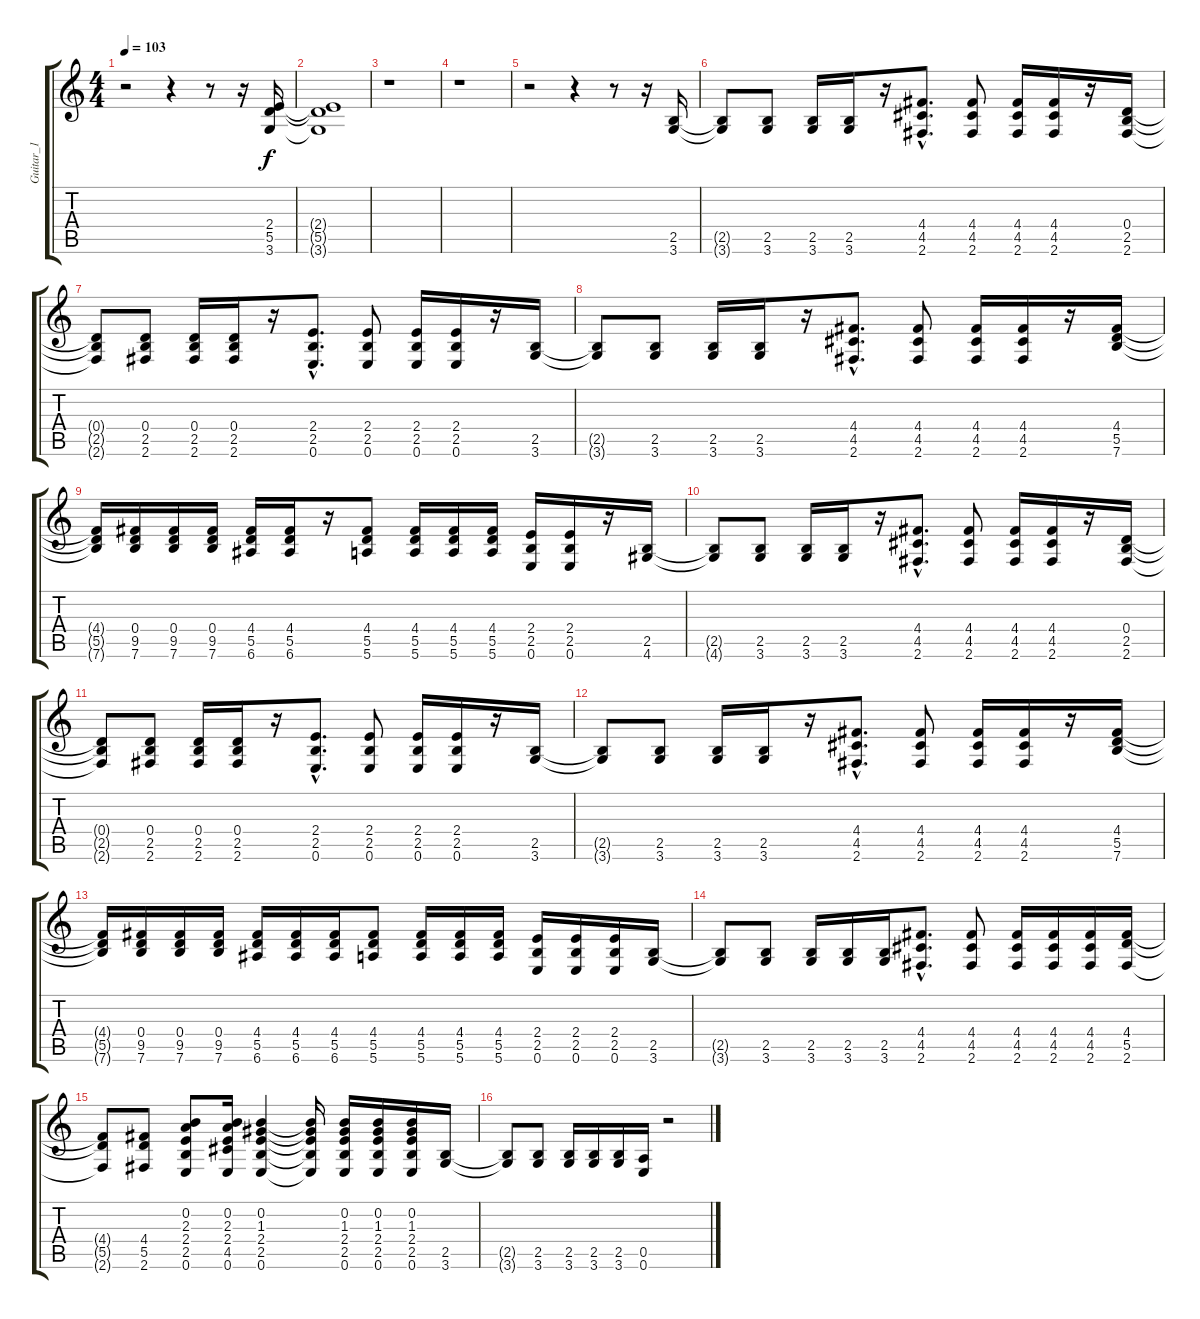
\track ("Guitar_1" "Guitar_1") {instrument distortionguitar}
\staff {score tabs}
\tuning (E4 B3 G3 D3 A2 E2) {hide}
\ts (4 4)
\tempo 103
\clef g2
\ks c
r.2{dy f} r.4 r.8 r.16 (2.4 5.5 3.6).16 |
(2.4{t} 5.5{t} 3.6{t}).1 |
r.1 |
r.1 |
r.2 r.4 r.8 r.16 (2.5 3.6).16 |
(2.5{t} 3.6{t}).8 (2.5 3.6).8 (2.5 3.6).16 (2.5 3.6).16 r.16 (4.4{hac} 4.5{hac} 2.6{hac}).8{d} (4.4 4.5 2.6).8 (4.4 4.5 2.6).16 (4.4 4.5 2.6).16 r.16 (0.4 2.5 2.6).16 |
(0.4{t} 2.5{t} 2.6{t}).8 (0.4 2.5 2.6).8 (0.4 2.5 2.6).16 (0.4 2.5 2.6).16 r.16 (2.4{hac} 2.5{hac} 0.6{hac}).8{d} (2.4 2.5 0.6).8 (2.4 2.5 0.6).16 (2.4 2.5 0.6).16 r.16 (2.5 3.6).16 |
(2.5{t} 3.6{t}).8 (2.5 3.6).8 (2.5 3.6).16 (2.5 3.6).16 r.16 (4.4{hac} 4.5{hac} 2.6{hac}).8{d} (4.4 4.5 2.6).8 (4.4 4.5 2.6).16 (4.4 4.5 2.6).16 r.16 (4.4 5.5 7.6).16 |
(4.4{t} 5.5{t} 7.6{t}).16 (0.4 9.5 7.6).16 (0.4 9.5 7.6).16 (0.4 9.5 7.6).16 (4.4 5.5 6.6).16 (4.4 5.5 6.6).16 r.16 (4.4 5.5 5.6).8 (4.4 5.5 5.6).16 (4.4 5.5 5.6).16 (4.4 5.5 5.6).16 (2.4 2.5 0.6).16 (2.4 2.5 0.6).16 r.16 (2.5 4.6).16 |
(2.5{t} 4.6{t}).8 (2.5 3.6).8 (2.5 3.6).16 (2.5 3.6).16 r.16 (4.4{hac} 4.5{hac} 2.6{hac}).8{d} (4.4 4.5 2.6).8 (4.4 4.5 2.6).16 (4.4 4.5 2.6).16 r.16 (0.4 2.5 2.6).16 |
(0.4{t} 2.5{t} 2.6{t}).8 (0.4 2.5 2.6).8 (0.4 2.5 2.6).16 (0.4 2.5 2.6).16 r.16 (2.4{hac} 2.5{hac} 0.6{hac}).8{d} (2.4 2.5 0.6).8 (2.4 2.5 0.6).16 (2.4 2.5 0.6).16 r.16 (2.5 3.6).16 |
(2.5{t} 3.6{t}).8 (2.5 3.6).8 (2.5 3.6).16 (2.5 3.6).16 r.16 (4.4{hac} 4.5{hac} 2.6{hac}).8{d} (4.4 4.5 2.6).8 (4.4 4.5 2.6).16 (4.4 4.5 2.6).16 r.16 (4.4 5.5 7.6).16 |
(4.4{t} 5.5{t} 7.6{t}).16 (0.4 9.5 7.6).16 (0.4 9.5 7.6).16 (0.4 9.5 7.6).16 (4.4 5.5 6.6).16 (4.4 5.5 6.6).16 (4.4 5.5 6.6).16 (4.4 5.5 5.6).8 (4.4 5.5 5.6).16 (4.4 5.5 5.6).16 (4.4 5.5 5.6).16 (2.4 2.5 0.6).16 (2.4 2.5 0.6).16 (2.4 2.5 0.6).16 (2.5 3.6).16 |
(2.5{t} 3.6{t}).8 (2.5 3.6).8 (2.5 3.6).16 (2.5 3.6).16 (2.5 3.6).16 (4.4{hac} 4.5{hac} 2.6{hac}).8{d} (4.4 4.5 2.6).8 (4.4 4.5 2.6).16 (4.4 4.5 2.6).16 (4.4 4.5 2.6).16 (4.4 5.5 2.6).16 |
(4.4{t} 5.5{t} 2.6{t}).8 (4.4 5.5 2.6).8 (0.2 2.3 2.4 2.5 0.6).8 (0.2 2.3 2.4 4.5 0.6).16 (0.2 1.3 2.4 2.5 0.6).4 (0.2{t} 1.3{t} 2.4{t} 2.5{t} 0.6{t}).16 (0.2 1.3 2.4 2.5 0.6).16 (0.2 1.3 2.4 2.5 0.6).16 (0.2 1.3 2.4 2.5 0.6).16 (2.5 3.6).16 |
(2.5{t} 3.6{t}).8 (2.5 3.6).8 (2.5 3.6).16 (2.5 3.6).16 (2.5 3.6).16 (0.5 0.6).16 r.2
